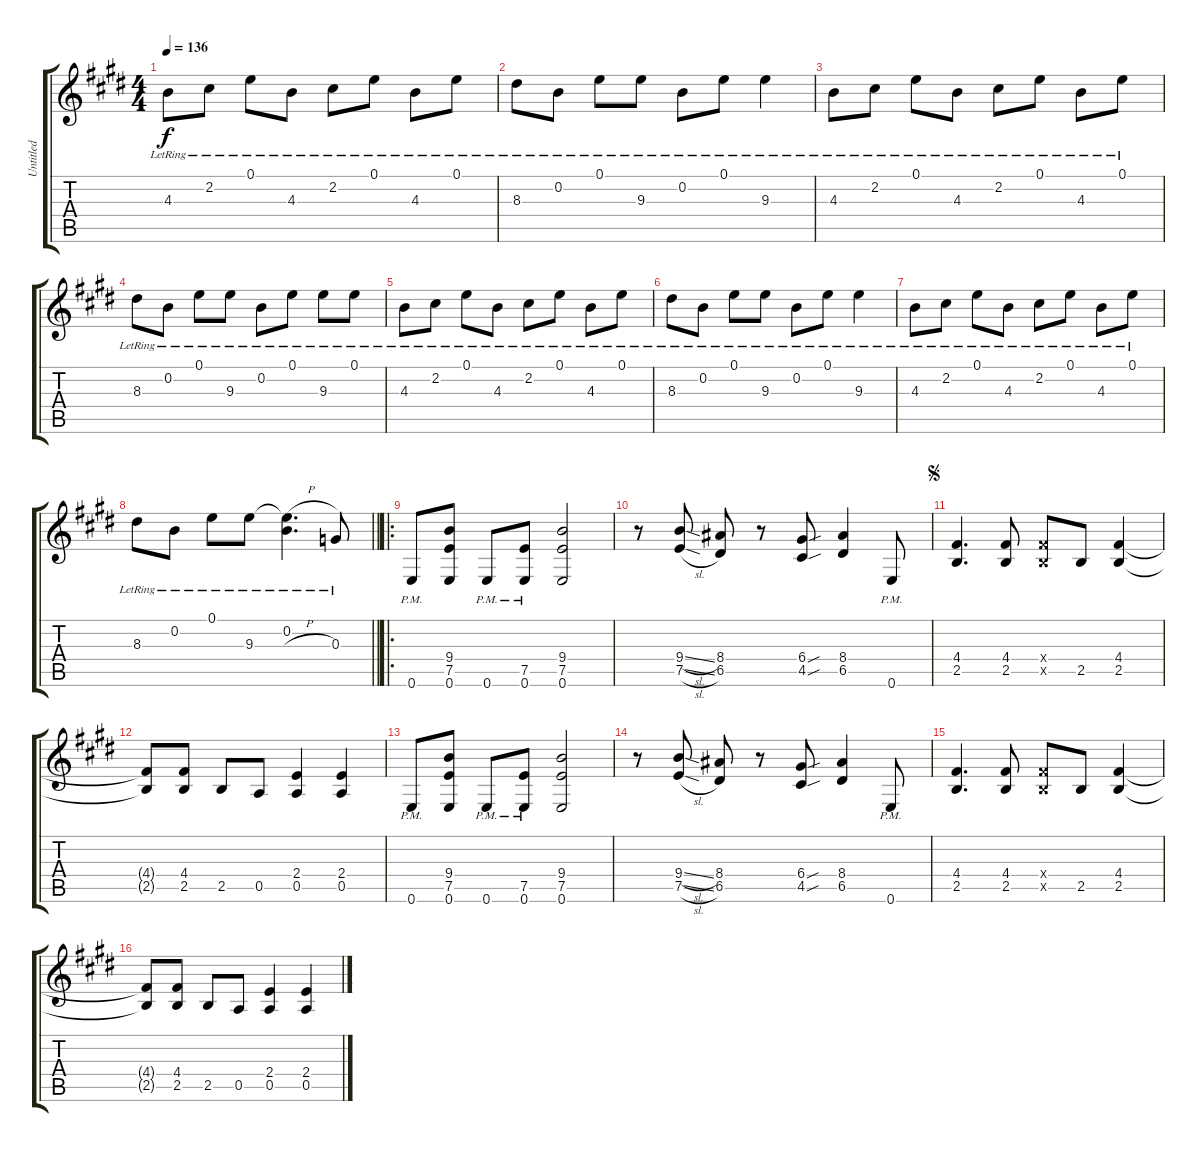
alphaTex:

\track ("Untitled" "Untitled") {instrument distortionguitar}
\staff {score tabs}
\tuning (E4 B3 G3 D3 A2 E2) {hide}
\ts (4 4)
\tempo 136
\clef g2
\ks e
4.3{lr}.8{dy f instrument distortionguitar} 2.2{lr}.8 0.1{lr}.8 4.3{lr}.8 2.2{lr}.8 0.1{lr}.8 4.3{lr}.8 0.1{lr}.8 |
\ks c#minor
8.3{lr}.8 0.2{lr}.8 0.1{lr}.8 9.3{lr}.8 0.2{lr}.8 0.1{lr}.8 9.3{lr}.4 |
4.3{lr}.8 2.2{lr}.8 0.1{lr}.8 4.3{lr}.8 2.2{lr}.8 0.1{lr}.8 4.3{lr}.8 0.1{lr}.8 |
8.3{lr}.8 0.2{lr}.8 0.1{lr}.8 9.3{lr}.8 0.2{lr}.8 0.1{lr}.8 9.3{lr}.8 0.1{lr}.8 |
\ks e
4.3{lr}.8 2.2{lr}.8 0.1{lr}.8 4.3{lr}.8 2.2{lr}.8 0.1{lr}.8 4.3{lr}.8 0.1{lr}.8 |
\ks c#minor
8.3{lr}.8 0.2{lr}.8 0.1{lr}.8 9.3{lr}.8 0.2{lr}.8 0.1{lr}.8 9.3{lr}.4 |
4.3{lr}.8 2.2{lr}.8 0.1{lr}.8 4.3{lr}.8 2.2{lr}.8 0.1{lr}.8 4.3{lr}.8 0.1{lr}.8 |
\barLineRight lightlight
8.3{lr}.8 0.2{lr}.8 0.1{lr}.8 9.3{lr}.8 (0.2{lr} 9.3{h t}).4{d} 0.3{lr}.8 |
\ro
\ks e
0.6{pm}.8 (9.4 7.5 0.6).8 0.6{pm}.8 (7.5{pm} 0.6{pm}).8 (9.4 7.5 0.6).2 |
\ks c#minor
r.8 (9.4{sl} 7.5{sl}).8 (8.4 6.5).8 r.8 (6.4{sou} 4.5{sou}).8 (8.4 6.5).4 0.6{pm}.8 |
\jump segno
(4.4 2.5).4{d} (4.4 2.5).8 (4.4{x} 2.5{x}).8 2.5.8 (4.4 2.5).4 |
(4.4{t} 2.5{t}).8 (4.4 2.5).8 2.5.8 0.5.8 (2.4 0.5).4 (2.4 0.5).4 |
\ks e
0.6{pm}.8 (9.4 7.5 0.6).8 0.6{pm}.8 (7.5{pm} 0.6{pm}).8 (9.4 7.5 0.6).2 |
\ks c#minor
r.8 (9.4{sl} 7.5{sl}).8 (8.4 6.5).8 r.8 (6.4{sou} 4.5{sou}).8 (8.4 6.5).4 0.6{pm}.8 |
(4.4 2.5).4{d} (4.4 2.5).8 (4.4{x} 2.5{x}).8 2.5.8 (4.4 2.5).4 |
(4.4{t} 2.5{t}).8 (4.4 2.5).8 2.5.8 0.5.8 (2.4 0.5).4 (2.4 0.5).4
